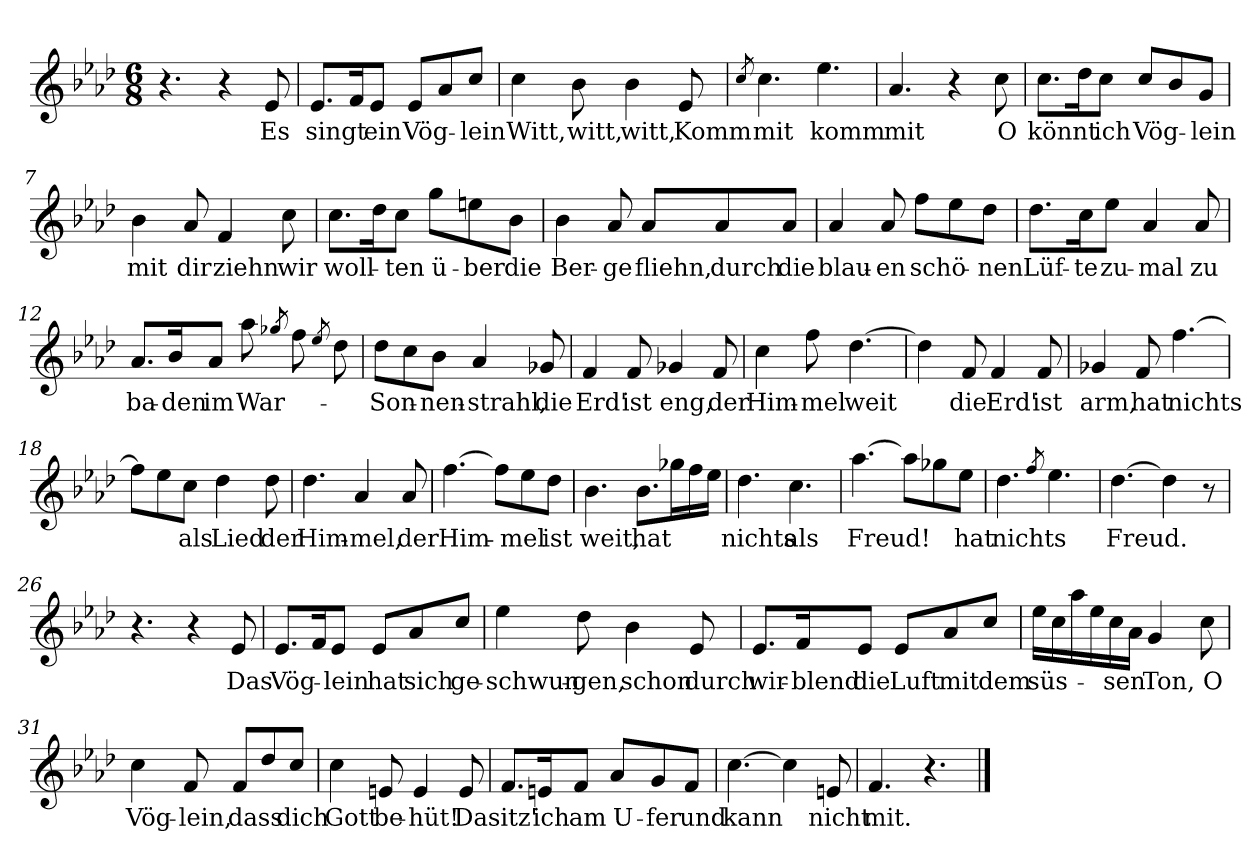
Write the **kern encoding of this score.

**kern	**text
*part1	*part1
*staff1	*staff1
*clefG2	*
*k[b-e-a-d-]	*
*M6/8	*
=1	=1
4.r	.
4r	.
!	!LO:LY:b
8e-/	Es
=2	=2
!	!LO:LY:b
8.e-/L	singt
16f/K	.
!	!LO:LY:b
8e-/J	ein
!	!LO:LY:b
8e-/L	Vög-
8a-/	.
!	!LO:LY:b
8cc/J	-lein
=3	=3
!	!LO:LY:b
4cc\	Witt,
!	!LO:LY:b
8b-\	witt,
!	!LO:LY:b
4b-\	witt,
!	!LO:LY:b
8e-/	Komm
=4	=4
8qcc/	.
!	!LO:LY:b
4.cc\	mit
!	!LO:LY:b
4.ee-\	komm
=5	=5
!	!LO:LY:b
4.a-/	mit
4r	.
!	!LO:LY:b
8cc\	O
=6	=6
!	!LO:LY:b
8.cc\L	könnt
16dd-\K	.
!	!LO:LY:b
8cc\J	ich
!	!LO:LY:b
8cc/L	Vög-
8b-/	.
!	!LO:LY:b
8g/J	-lein
!!LO:LB:g=z
=7	=7
!	!LO:LY:b
4b-\	mit
!	!LO:LY:b
8a-/	dir
!	!LO:LY:b
4f/	ziehn
!	!LO:LY:b
8cc\	wir
=8	=8
!	!LO:LY:b
8.cc\L	woll-
16dd-\K	.
!	!LO:LY:b
8cc\J	-ten
!	!LO:LY:b
8gg\L	ü-
!	!LO:LY:b
8een\	-ber
!	!LO:LY:b
8b-\J	die
=9	=9
!	!LO:LY:b
4b-\	Ber-
!	!LO:LY:b
8a-/	-ge
!	!LO:LY:b
8a-/L	fliehn,
!	!LO:LY:b
8a-/	durch
!	!LO:LY:b
8a-/J	die
=10	=10
!	!LO:LY:b
4a-/	blau-
!	!LO:LY:b
8a-/	-en
!	!LO:LY:b
8ff\L	schö-
8ee-\	.
!	!LO:LY:b
8dd-\J	-nen
=11	=11
!	!LO:LY:b
8.dd-\L	Lüf-
!	!LO:LY:b
16cc\K	-te
!	!LO:LY:b
8ee-\J	zu-
!	!LO:LY:b
4a-/	-mal
!	!LO:LY:b
8a-/	zu
!!LO:LB:g=z
=12	=12
!	!LO:LY:b
8.a-/L	ba-
!	!LO:LY:b
16b-/K	-den
!	!LO:LY:b
8a-/J	im
!	!LO:LY:b
8aa-\	War-
8qgg-X/	.
8ff\	.
8qee-/	.
8dd-\	.
=13	=13
!	!LO:LY:b
8dd-\L	Son-
8cc\	.
!	!LO:LY:b
8b-\J	-nen-
!	!LO:LY:b
4a-/	-strahl,
!	!LO:LY:b
8g-X/	die
=14	=14
!	!LO:LY:b
4f/	Erd'
!	!LO:LY:b
8f/	ist
!	!LO:LY:b
4g-X/	eng,
!	!LO:LY:b
8f/	der
=15	=15
!	!LO:LY:b
4cc\	Him-
!	!LO:LY:b
8ff\	-mel
!	!LO:LY:b
[4.dd-\	weit
=16	=16
4dd-\]	.
!	!LO:LY:b
8f/	die
!	!LO:LY:b
4f/	Erd'
!	!LO:LY:b
8f/	ist
=17	=17
!	!LO:LY:b
4g-X/	arm,
!	!LO:LY:b
8f/	hat
!	!LO:LY:b
[4.ff\	nichts
!!LO:LB:g=z
=18	=18
8ff\L]	.
8ee-\	.
!	!LO:LY:b
8cc\J	als
!	!LO:LY:b
4dd-\	Lied
!	!LO:LY:b
8dd-\	der
=19	=19
!	!LO:LY:b
4.dd-\	Him-
!	!LO:LY:b
4a-/	-mel,
!	!LO:LY:b
8a-/	der
=20	=20
!	!LO:LY:b
[4.ff\	Him-
8ff\L]	.
!	!LO:LY:b
8ee-\	-mel
!	!LO:LY:b
8dd-\J	ist
=21	=21
!	!LO:LY:b
4.b-\	weit,
!	!LO:LY:b
8.b-\L	hat
16gg-X\L	.
16ff\	.
16ee-\JJ	.
=22	=22
!	!LO:LY:b
4.dd-\	nichts
!	!LO:LY:b
4.cc\	als
=23	=23
!	!LO:LY:b
[4.aa-\	Freud!
8aa-\L]	.
8gg-X\	.
!	!LO:LY:b
8ee-\J	hat
=24	=24
!	!LO:LY:b
4.dd-\	nichts
8qff/	.
4.ee-\	.
!!LO:LB:g=z
=25	=25
!	!LO:LY:b
[4.dd-\	Freud.
4dd-\]	.
8r	.
=26	=26
4.r	.
4r	.
!	!LO:LY:b
8e-/	Das
=27	=27
!	!LO:LY:b
8.e-/L	Vög-
16f/K	.
!	!LO:LY:b
8e-/J	-lein
!	!LO:LY:b
8e-/L	hat
!	!LO:LY:b
8a-/	sich
!	!LO:LY:b
8cc/J	ge-
=28	=28
!	!LO:LY:b
4ee-\	-schwun-
!	!LO:LY:b
8dd-\	-gen,
!	!LO:LY:b
4b-\	schon
!	!LO:LY:b
8e-/	durch
=29	=29
!	!LO:LY:b
8.e-/L	wir-
!	!LO:LY:b
16f/K	-blend
!	!LO:LY:b
8e-/J	die
!	!LO:LY:b
8e-/L	Luft
!	!LO:LY:b
8a-/	mit
!	!LO:LY:b
8cc/J	dem
=30	=30
!	!LO:LY:b
16ee-\LL	süs-
16cc\	.
16aa-\	.
16ee-\	.
!	!LO:LY:b
16cc\	-sen
16a-\JJ	.
!	!LO:LY:b
4g/	Ton,
!	!LO:LY:b
8cc\	O
!!LO:LB:g=z
=31	=31
!	!LO:LY:b
4cc\	Vög-
!	!LO:LY:b
8f/	-lein,
!	!LO:LY:b
8f/L	dass
8dd-/	.
!	!LO:LY:b
8cc/J	dich
=32	=32
!	!LO:LY:b
4cc\	Gott
!	!LO:LY:b
8en/	be-
!	!LO:LY:b
4e/	-hüt!
!	!LO:LY:b
8e/	Da
=33	=33
!	!LO:LY:b
8.f/L	sitz'
!	!LO:LY:b
16en/K	ich
!	!LO:LY:b
8f/J	am
!	!LO:LY:b
8a-/L	U-
!	!LO:LY:b
8g/	-fer
!	!LO:LY:b
8f/J	und
=34	=34
!	!LO:LY:b
[4.cc\	kann
4cc\]	.
!	!LO:LY:b
8en/	nicht
=35	=35
!	!LO:LY:b
4.f/	mit.
4.r	.
==	==
*-	*-
